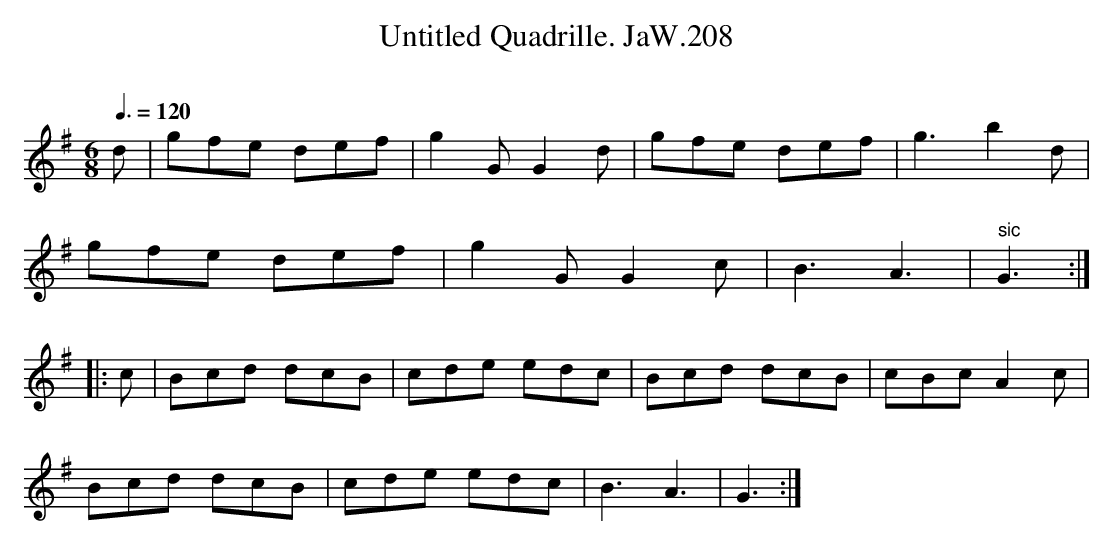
X:1
T:Untitled Quadrille. JaW.208
M:6/8
L:1/8
Q:3/8=120
O:
K:G
d|gfe def|g2G G2d|gfe def|g3 b2d|
gfe def|g2G G2c|B3 A3|" sic"G3:|
|:c|Bcd dcB|cde edc|Bcd dcB|cBc A2c|
Bcd dcB|cde edc|B3A3|G3:|
